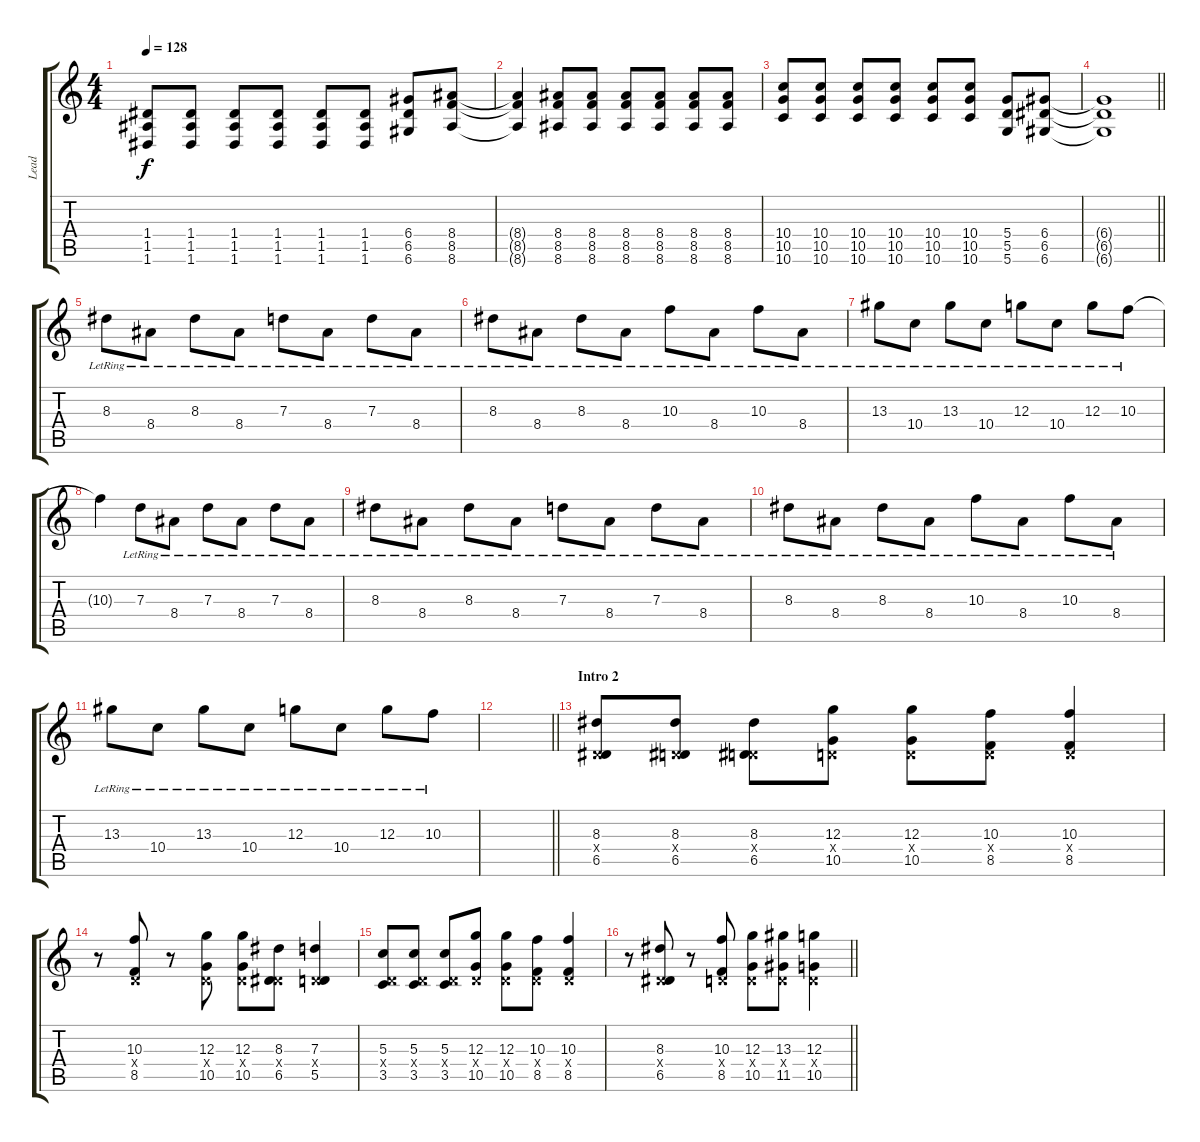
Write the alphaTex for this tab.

\track ("Lead" "Lead") {instrument overdrivenguitar}
\staff {score tabs}
\tuning (E4 B3 G3 D3 A2 D2) {hide}
\ts (4 4)
\tempo 128
\clef g2
\ks c
(1.4 1.5 1.6).8{dy f} (1.4 1.5 1.6).8 (1.4 1.5 1.6).8 (1.4 1.5 1.6).8 (1.4 1.5 1.6).8 (1.4 1.5 1.6).8 (6.4 6.5 6.6).8 (8.4 8.5 8.6).8 |
(8.4{t} 8.5{t} 8.6{t}).4 (8.4 8.5 8.6).8 (8.4 8.5 8.6).8 (8.4 8.5 8.6).8 (8.4 8.5 8.6).8 (8.4 8.5 8.6).8 (8.4 8.5 8.6).8 |
(10.4 10.5 10.6).8 (10.4 10.5 10.6).8 (10.4 10.5 10.6).8 (10.4 10.5 10.6).8 (10.4 10.5 10.6).8 (10.4 10.5 10.6).8 (5.4 5.5 5.6).8 (6.4 6.5 6.6).8 |
\barLineRight lightlight
(6.4{t} 6.5{t} 6.6{t}).1 |
8.3{lr}.8 8.4{lr}.8 8.3{lr}.8 8.4{lr}.8 7.3{lr}.8 8.4{lr}.8 7.3{lr}.8 8.4{lr}.8 |
8.3{lr}.8 8.4{lr}.8 8.3{lr}.8 8.4{lr}.8 10.3{lr}.8 8.4{lr}.8 10.3{lr}.8 8.4{lr}.8 |
13.3{lr}.8 10.4{lr}.8 13.3{lr}.8 10.4{lr}.8 12.3{lr}.8 10.4{lr}.8 12.3{lr}.8 10.3{lr}.8 |
10.3{t}.4 7.3{lr}.8 8.4{lr}.8 7.3{lr}.8 8.4{lr}.8 7.3{lr}.8 8.4{lr}.8 |
8.3{lr}.8 8.4{lr}.8 8.3{lr}.8 8.4{lr}.8 7.3{lr}.8 8.4{lr}.8 7.3{lr}.8 8.4{lr}.8 |
8.3{lr}.8 8.4{lr}.8 8.3{lr}.8 8.4{lr}.8 10.3{lr}.8 8.4{lr}.8 10.3{lr}.8 8.4{lr}.8 |
13.3{lr}.8 10.4{lr}.8 13.3{lr}.8 10.4{lr}.8 12.3{lr}.8 10.4{lr}.8 12.3{lr}.8 10.3{lr}.8 |
\barLineRight lightlight
|
\section ("" "Intro 2")
(8.3 0.4{x} 6.5).8 (8.3 0.4{x} 6.5).8 (8.3 0.4{x} 6.5).8 (12.3 0.4{x} 10.5).8 (12.3 0.4{x} 10.5).8 (10.3 0.4{x} 8.5).8 (10.3 0.4{x} 8.5).4 |
r.8 (10.3 0.4{x} 8.5).8 r.8 (12.3 0.4{x} 10.5).8 (12.3 0.4{x} 10.5).8 (8.3 0.4{x} 6.5).8 (7.3 0.4{x} 5.5).4 |
(5.3 0.4{x} 3.5).8 (5.3 0.4{x} 3.5).8 (5.3 0.4{x} 3.5).8 (12.3 0.4{x} 10.5).8 (12.3 0.4{x} 10.5).8 (10.3 0.4{x} 8.5).8 (10.3 0.4{x} 8.5).4 |
\barLineRight lightlight
r.8 (8.3 0.4{x} 6.5).8 r.8 (10.3 0.4{x} 8.5).8 (12.3 0.4{x} 10.5).8 (13.3 0.4{x} 11.5).8 (12.3 0.4{x} 10.5).4
